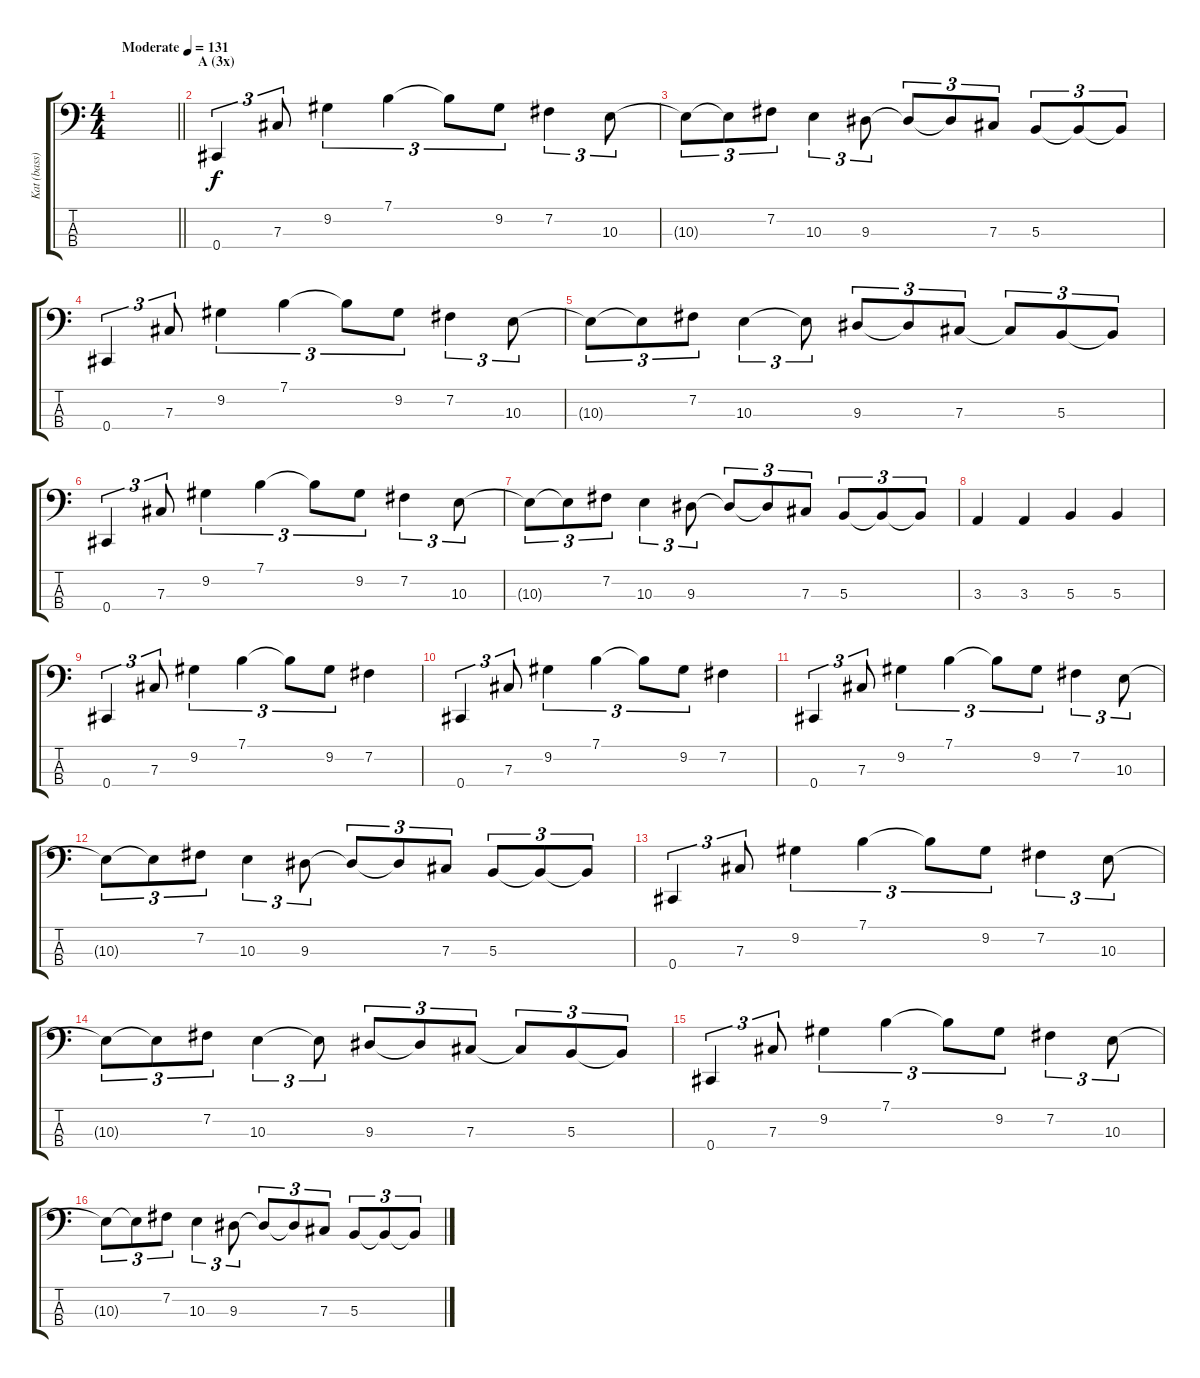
\track ("Kat (bass)" "Kat (bass)") {instrument electricbassfinger}
\staff {score tabs}
\tuning (E2 B1 Gb1 Db1) {hide}
\ts (4 4)
\tempo (131 "Moderate")
\clef f4
\barLineRight lightlight
\ks c
|
\section ("" "A (3x)")
0.4.4{tu (3 2)} 7.3.8{tu (3 2)} 9.2.4{tu (3 2)} 7.1.4{tu (3 2)} 7.1{t}.8{tu (3 2)} 9.2.8{tu (3 2)} 7.2.4{tu (3 2)} 10.3.8{tu (3 2)} |
10.3{t}.8{tu (3 2)} 10.3{t}.8{tu (3 2)} 7.2.8{tu (3 2)} 10.3.4{tu (3 2)} 9.3.8{tu (3 2)} 9.3{t}.8{tu (3 2)} 9.3{t}.8{tu (3 2)} 7.3.8{tu (3 2)} 5.3.8{tu (3 2)} 5.3{t}.8{tu (3 2)} 5.3{t}.8{tu (3 2)} |
0.4.4{tu (3 2)} 7.3.8{tu (3 2)} 9.2.4{tu (3 2)} 7.1.4{tu (3 2)} 7.1{t}.8{tu (3 2)} 9.2.8{tu (3 2)} 7.2.4{tu (3 2)} 10.3.8{tu (3 2)} |
10.3{t}.8{tu (3 2)} 10.3{t}.8{tu (3 2)} 7.2.8{tu (3 2)} 10.3.4{tu (3 2)} 10.3{t}.8{tu (3 2)} 9.3.8{tu (3 2)} 9.3{t}.8{tu (3 2)} 7.3.8{tu (3 2)} 7.3{t}.8{tu (3 2)} 5.3.8{tu (3 2)} 5.3{t}.8{tu (3 2)} |
0.4.4{tu (3 2)} 7.3.8{tu (3 2)} 9.2.4{tu (3 2)} 7.1.4{tu (3 2)} 7.1{t}.8{tu (3 2)} 9.2.8{tu (3 2)} 7.2.4{tu (3 2)} 10.3.8{tu (3 2)} |
10.3{t}.8{tu (3 2)} 10.3{t}.8{tu (3 2)} 7.2.8{tu (3 2)} 10.3.4{tu (3 2)} 9.3.8{tu (3 2)} 9.3{t}.8{tu (3 2)} 9.3{t}.8{tu (3 2)} 7.3.8{tu (3 2)} 5.3.8{tu (3 2)} 5.3{t}.8{tu (3 2)} 5.3{t}.8{tu (3 2)} |
3.3.4 3.3.4 5.3.4 5.3.4 |
0.4.4{tu (3 2)} 7.3.8{tu (3 2)} 9.2.4{tu (3 2)} 7.1.4{tu (3 2)} 7.1{t}.8{tu (3 2)} 9.2.8{tu (3 2)} 7.2.4 |
0.4.4{tu (3 2)} 7.3.8{tu (3 2)} 9.2.4{tu (3 2)} 7.1.4{tu (3 2)} 7.1{t}.8{tu (3 2)} 9.2.8{tu (3 2)} 7.2.4 |
0.4.4{tu (3 2)} 7.3.8{tu (3 2)} 9.2.4{tu (3 2)} 7.1.4{tu (3 2)} 7.1{t}.8{tu (3 2)} 9.2.8{tu (3 2)} 7.2.4{tu (3 2)} 10.3.8{tu (3 2)} |
10.3{t}.8{tu (3 2)} 10.3{t}.8{tu (3 2)} 7.2.8{tu (3 2)} 10.3.4{tu (3 2)} 9.3.8{tu (3 2)} 9.3{t}.8{tu (3 2)} 9.3{t}.8{tu (3 2)} 7.3.8{tu (3 2)} 5.3.8{tu (3 2)} 5.3{t}.8{tu (3 2)} 5.3{t}.8{tu (3 2)} |
0.4.4{tu (3 2)} 7.3.8{tu (3 2)} 9.2.4{tu (3 2)} 7.1.4{tu (3 2)} 7.1{t}.8{tu (3 2)} 9.2.8{tu (3 2)} 7.2.4{tu (3 2)} 10.3.8{tu (3 2)} |
10.3{t}.8{tu (3 2)} 10.3{t}.8{tu (3 2)} 7.2.8{tu (3 2)} 10.3.4{tu (3 2)} 10.3{t}.8{tu (3 2)} 9.3.8{tu (3 2)} 9.3{t}.8{tu (3 2)} 7.3.8{tu (3 2)} 7.3{t}.8{tu (3 2)} 5.3.8{tu (3 2)} 5.3{t}.8{tu (3 2)} |
0.4.4{tu (3 2)} 7.3.8{tu (3 2)} 9.2.4{tu (3 2)} 7.1.4{tu (3 2)} 7.1{t}.8{tu (3 2)} 9.2.8{tu (3 2)} 7.2.4{tu (3 2)} 10.3.8{tu (3 2)} |
10.3{t}.8{tu (3 2)} 10.3{t}.8{tu (3 2)} 7.2.8{tu (3 2)} 10.3.4{tu (3 2)} 9.3.8{tu (3 2)} 9.3{t}.8{tu (3 2)} 9.3{t}.8{tu (3 2)} 7.3.8{tu (3 2)} 5.3.8{tu (3 2)} 5.3{t}.8{tu (3 2)} 5.3{t}.8{tu (3 2)}
